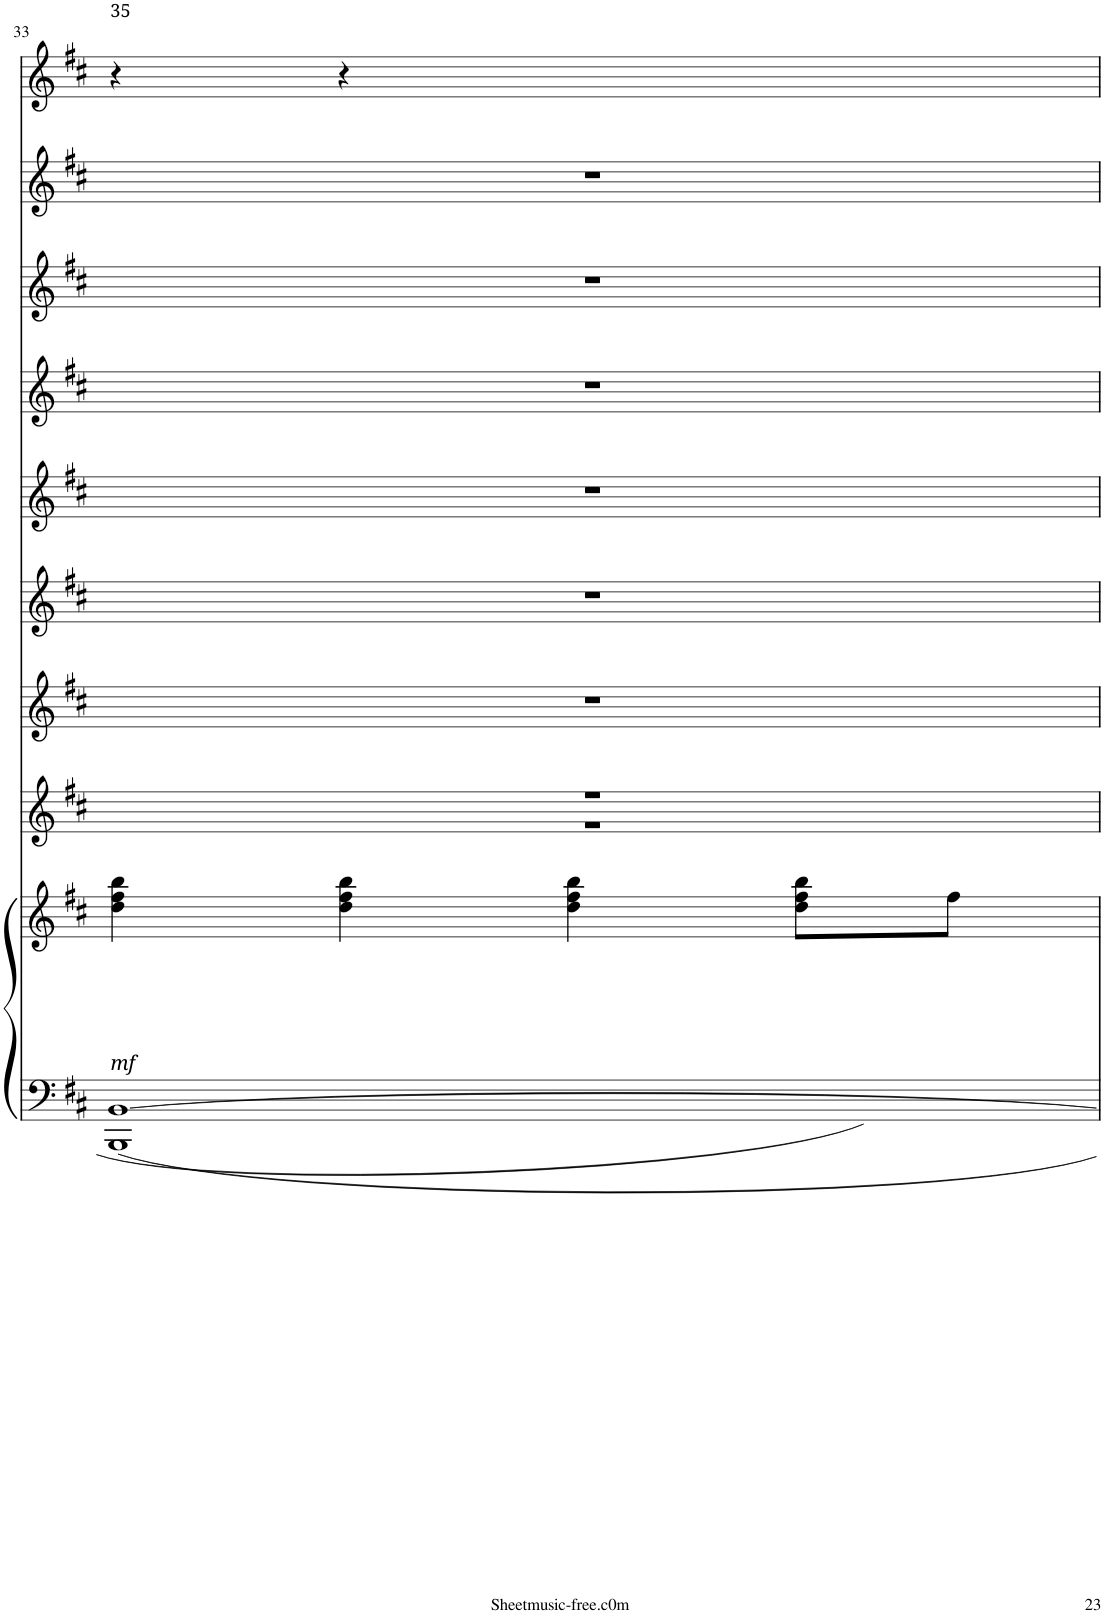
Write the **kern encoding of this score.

**kern	**kern	**kern	**kern	**kern	**kern	**kern	**kern	**kern	**kern
*part9	*part9	*part8	*part7	*part6	*part5	*part4	*part3	*part2	*part1
*staff10	*staff9	*staff8	*staff7	*staff6	*staff5	*staff4	*staff3	*staff2	*staff1
!!LO:PB:g=z
*clefF4	*clefG2	*clefG2	*clefG2	*clefG2	*clefG2	*clefG2	*clefG2	*clefG2	*clefG2
*k[f#c#]	*k[f#c#]	*k[f#c#]	*k[f#c#]	*k[f#c#]	*k[f#c#]	*k[f#c#]	*k[f#c#]	*k[f#c#]	*k[f#c#]
*M2/2	*M2/2	*M4/4	*	*	*	*	*	*	*M2/2
=33	=33	=33	=33	=33	=33	=33	=33	=33	=33
*^	*	*^	*	*	*	*	*	*	*
!	!	!	!	!	!	!	!	!	!	!	!LO:TX:a:t=35
!	!	!LO:TX:b:i:t=mf	!	!	!	!	!	!	!	!	!
[1BB	1BBB	4dd\ 4ff#\ 4bb\	1r	1r	1r	1r	1r	1r	1r	1r	4r
.	.	4dd\ 4ff#\ 4bb\	.	.	.	.	.	.	.	.	4r
.	.	4dd\ 4ff#\ 4bb\	.	.	.	.	.	.	.	.	2ryy
.	.	8dd\ 8ff#\ 8bb\L	.	.	.	.	.	.	.	.	.
.	.	8ff#\J	.	.	.	.	.	.	.	.	.
*v	*v	*	*v	*v	*	*	*	*	*	*	*
=	=	=	=	=	=	=	=	=	=
*-	*-	*-	*-	*-	*-	*-	*-	*-	*-
